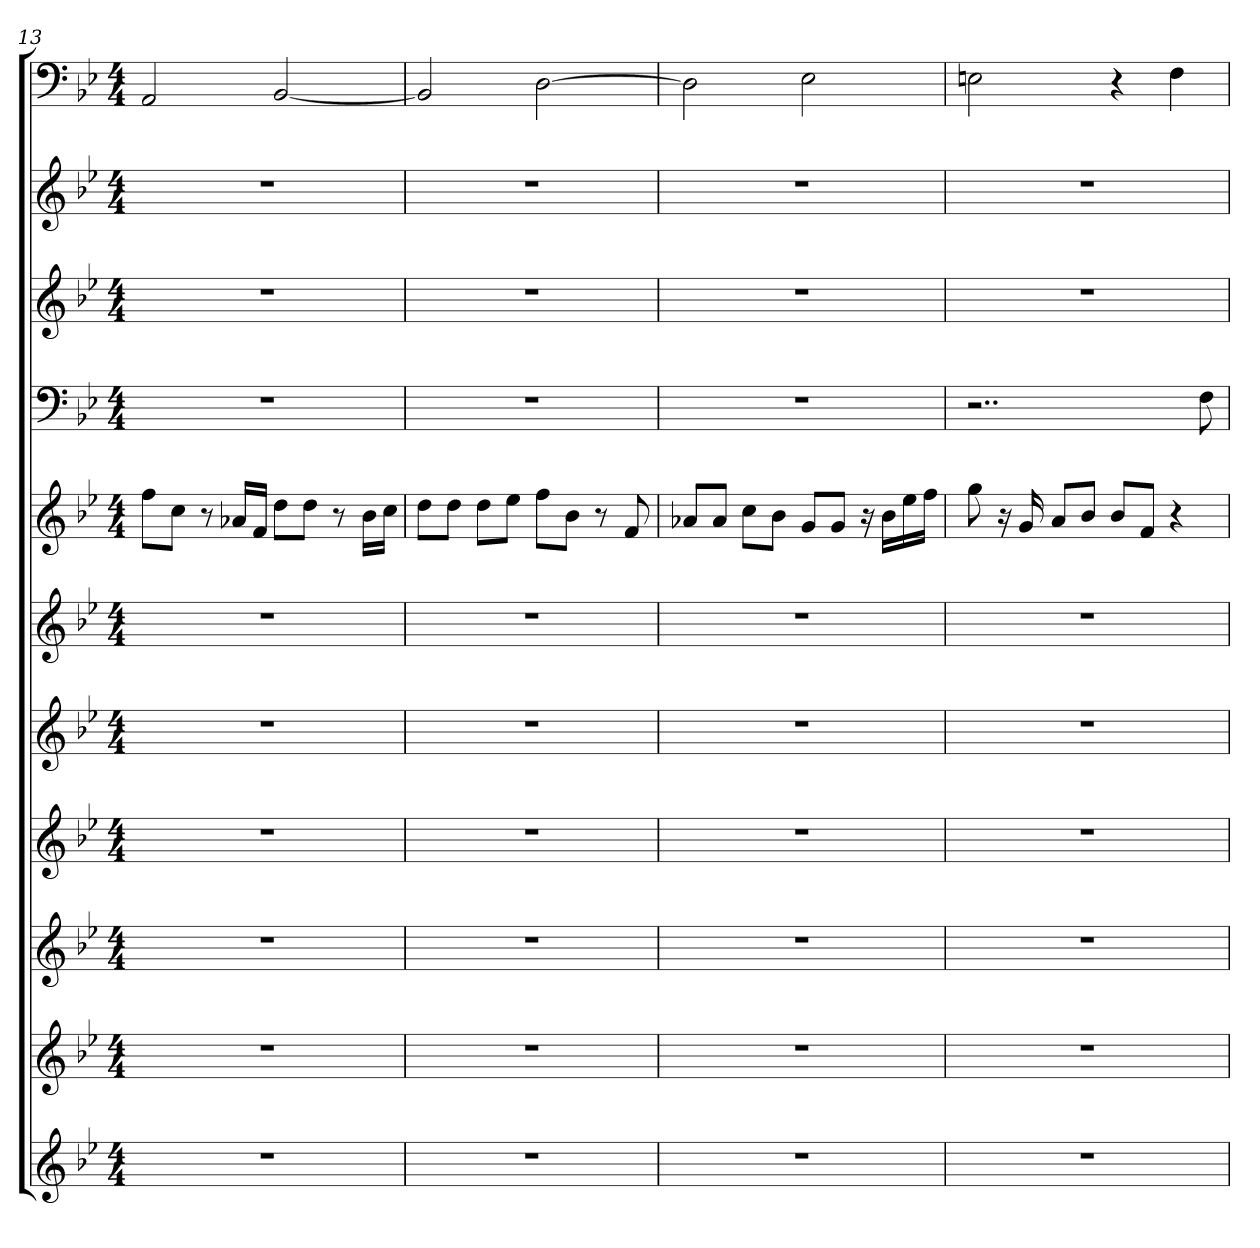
**kern	**kern	**kern	**kern	**kern	**kern	**kern	**kern	**kern	**kern	**kern
*part11	*part10	*part9	*part8	*part7	*part6	*part5	*part4	*part3	*part2	*part1
*staff11	*staff10	*staff9	*staff8	*staff7	*staff6	*staff5	*staff4	*staff3	*staff2	*staff1
*clefG2	*clefG2	*clefG2	*clefG2	*clefG2	*clefG2	*clefG2	*clefF4	*clefG2	*clefG2	*clefF4
*k[b-e-]	*k[b-e-]	*k[b-e-]	*k[b-e-]	*k[b-e-]	*k[b-e-]	*k[b-e-]	*k[b-e-]	*k[b-e-]	*k[b-e-]	*k[b-e-]
*g:	*g:	*g:	*g:	*g:	*g:	*g:	*g:	*g:	*g:	*g:
*M4/4	*M4/4	*M4/4	*M4/4	*M4/4	*M4/4	*M4/4	*M4/4	*M4/4	*M4/4	*M4/4
=13	=13	=13	=13	=13	=13	=13	=13	=13	=13	=13
1r	1r	1r	1r	1r	1r	8ff\L	1r	1r	1r	2AA
.	.	.	.	.	.	8cc\J	.	.	.	.
.	.	.	.	.	.	8r	.	.	.	.
.	.	.	.	.	.	16a-X/LL	.	.	.	.
.	.	.	.	.	.	16f/JJ	.	.	.	.
.	.	.	.	.	.	8dd\L	.	.	.	[2BB-
.	.	.	.	.	.	8dd\J	.	.	.	.
.	.	.	.	.	.	8r	.	.	.	.
.	.	.	.	.	.	16b-\LL	.	.	.	.
.	.	.	.	.	.	16cc\JJ	.	.	.	.
=14	=14	=14	=14	=14	=14	=14	=14	=14	=14	=14
1r	1r	1r	1r	1r	1r	8dd\L	1r	1r	1r	2BB-]
.	.	.	.	.	.	8dd\J	.	.	.	.
.	.	.	.	.	.	8dd\L	.	.	.	.
.	.	.	.	.	.	8ee-\J	.	.	.	.
.	.	.	.	.	.	8ff\L	.	.	.	[2D
.	.	.	.	.	.	8b-\J	.	.	.	.
.	.	.	.	.	.	8r	.	.	.	.
.	.	.	.	.	.	8f	.	.	.	.
=15	=15	=15	=15	=15	=15	=15	=15	=15	=15	=15
1r	1r	1r	1r	1r	1r	8a-X/L	1r	1r	1r	2D]
.	.	.	.	.	.	8a-/J	.	.	.	.
.	.	.	.	.	.	8cc\L	.	.	.	.
.	.	.	.	.	.	8b-\J	.	.	.	.
.	.	.	.	.	.	8g/L	.	.	.	2E-
.	.	.	.	.	.	8g/J	.	.	.	.
.	.	.	.	.	.	16r	.	.	.	.
.	.	.	.	.	.	16b-\LL	.	.	.	.
.	.	.	.	.	.	16ee-\	.	.	.	.
.	.	.	.	.	.	16ff\JJ	.	.	.	.
=16	=16	=16	=16	=16	=16	=16	=16	=16	=16	=16
1r	1r	1r	1r	1r	1r	8gg	2..r	1r	1r	2En
.	.	.	.	.	.	16r	.	.	.	.
.	.	.	.	.	.	16g	.	.	.	.
.	.	.	.	.	.	8a/L	.	.	.	.
.	.	.	.	.	.	8b-/J	.	.	.	.
.	.	.	.	.	.	8b-/L	.	.	.	4r
.	.	.	.	.	.	8f/J	.	.	.	.
.	.	.	.	.	.	4r	.	.	.	4F
.	.	.	.	.	.	.	8F	.	.	.
=	=	=	=	=	=	=	=	=	=	=
*-	*-	*-	*-	*-	*-	*-	*-	*-	*-	*-
